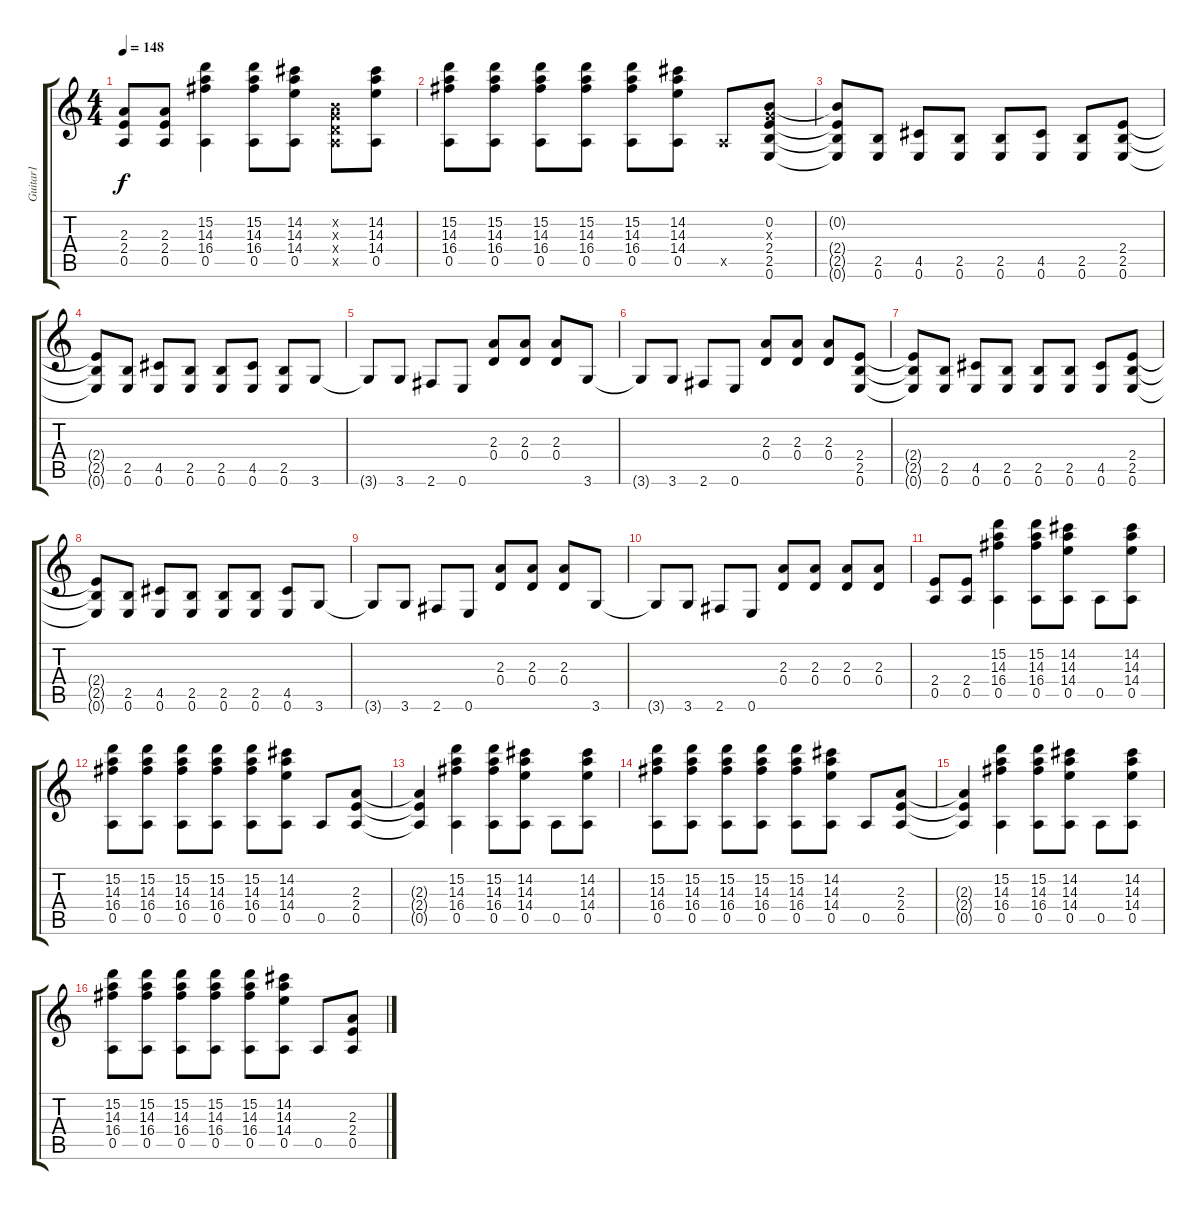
\track ("Guitar1" "Guitar1") {instrument distortionguitar}
\staff {score tabs}
\tuning (E4 B3 G3 D3 A2 E2) {hide}
\ts (4 4)
\tempo 148
\clef g2
\ks c
(2.3 2.4 0.5).8{dy f} (2.3 2.4 0.5).8 (15.2 14.3 16.4 0.5).4 (15.2 14.3 16.4 0.5).8 (14.2 14.3 14.4 0.5).8 (0.2{x} 0.3{x} 0.4{x} 0.5{x}).8 (14.2 14.3 14.4 0.5).8 |
(15.2 14.3 16.4 0.5).8 (15.2 14.3 16.4 0.5).8 (15.2 14.3 16.4 0.5).8 (15.2 14.3 16.4 0.5).8 (15.2 14.3 16.4 0.5).8 (14.2 14.3 14.4 0.5).8 0.5{x}.8 (0.2 0.3{x} 2.4 2.5 0.6).8 |
(0.2{t} 2.4{t} 2.5{t} 0.6{t}).8 (2.5 0.6).8 (4.5 0.6).8 (2.5 0.6).8 (2.5 0.6).8 (4.5 0.6).8 (2.5 0.6).8 (2.4 2.5 0.6).8 |
(2.4{t} 2.5{t} 0.6{t}).8 (2.5 0.6).8 (4.5 0.6).8 (2.5 0.6).8 (2.5 0.6).8 (4.5 0.6).8 (2.5 0.6).8 3.6.8 |
3.6{t}.8 3.6.8 2.6.8 0.6.8 (2.3 0.4).8 (2.3 0.4).8 (2.3 0.4).8 3.6.8 |
3.6{t}.8 3.6.8 2.6.8 0.6.8 (2.3 0.4).8 (2.3 0.4).8 (2.3 0.4).8 (2.4 2.5 0.6).8 |
(2.4{t} 2.5{t} 0.6{t}).8 (2.5 0.6).8 (4.5 0.6).8 (2.5 0.6).8 (2.5 0.6).8 (2.5 0.6).8 (4.5 0.6).8 (2.4 2.5 0.6).8 |
(2.4{t} 2.5{t} 0.6{t}).8 (2.5 0.6).8 (4.5 0.6).8 (2.5 0.6).8 (2.5 0.6).8 (2.5 0.6).8 (4.5 0.6).8 3.6.8 |
3.6{t}.8 3.6.8 2.6.8 0.6.8 (2.3 0.4).8 (2.3 0.4).8 (2.3 0.4).8 3.6.8 |
3.6{t}.8 3.6.8 2.6.8 0.6.8 (2.3 0.4).8 (2.3 0.4).8 (2.3 0.4).8 (2.3 0.4).8 |
(2.4 0.5).8 (2.4 0.5).8 (15.2 14.3 16.4 0.5).4 (15.2 14.3 16.4 0.5).8 (14.2 14.3 14.4 0.5).8 0.5.8 (14.2 14.3 14.4 0.5).8 |
(15.2 14.3 16.4 0.5).8 (15.2 14.3 16.4 0.5).8 (15.2 14.3 16.4 0.5).8 (15.2 14.3 16.4 0.5).8 (15.2 14.3 16.4 0.5).8 (14.2 14.3 14.4 0.5).8 0.5.8 (2.3 2.4 0.5).8 |
(2.3{t} 2.4{t} 0.5{t}).4 (15.2 14.3 16.4 0.5).4 (15.2 14.3 16.4 0.5).8 (14.2 14.3 14.4 0.5).8 0.5.8 (14.2 14.3 14.4 0.5).8 |
(15.2 14.3 16.4 0.5).8 (15.2 14.3 16.4 0.5).8 (15.2 14.3 16.4 0.5).8 (15.2 14.3 16.4 0.5).8 (15.2 14.3 16.4 0.5).8 (14.2 14.3 14.4 0.5).8 0.5.8 (2.3 2.4 0.5).8 |
(2.3{t} 2.4{t} 0.5{t}).4 (15.2 14.3 16.4 0.5).4 (15.2 14.3 16.4 0.5).8 (14.2 14.3 14.4 0.5).8 0.5.8 (14.2 14.3 14.4 0.5).8 |
(15.2 14.3 16.4 0.5).8 (15.2 14.3 16.4 0.5).8 (15.2 14.3 16.4 0.5).8 (15.2 14.3 16.4 0.5).8 (15.2 14.3 16.4 0.5).8 (14.2 14.3 14.4 0.5).8 0.5.8 (2.3 2.4 0.5).8
